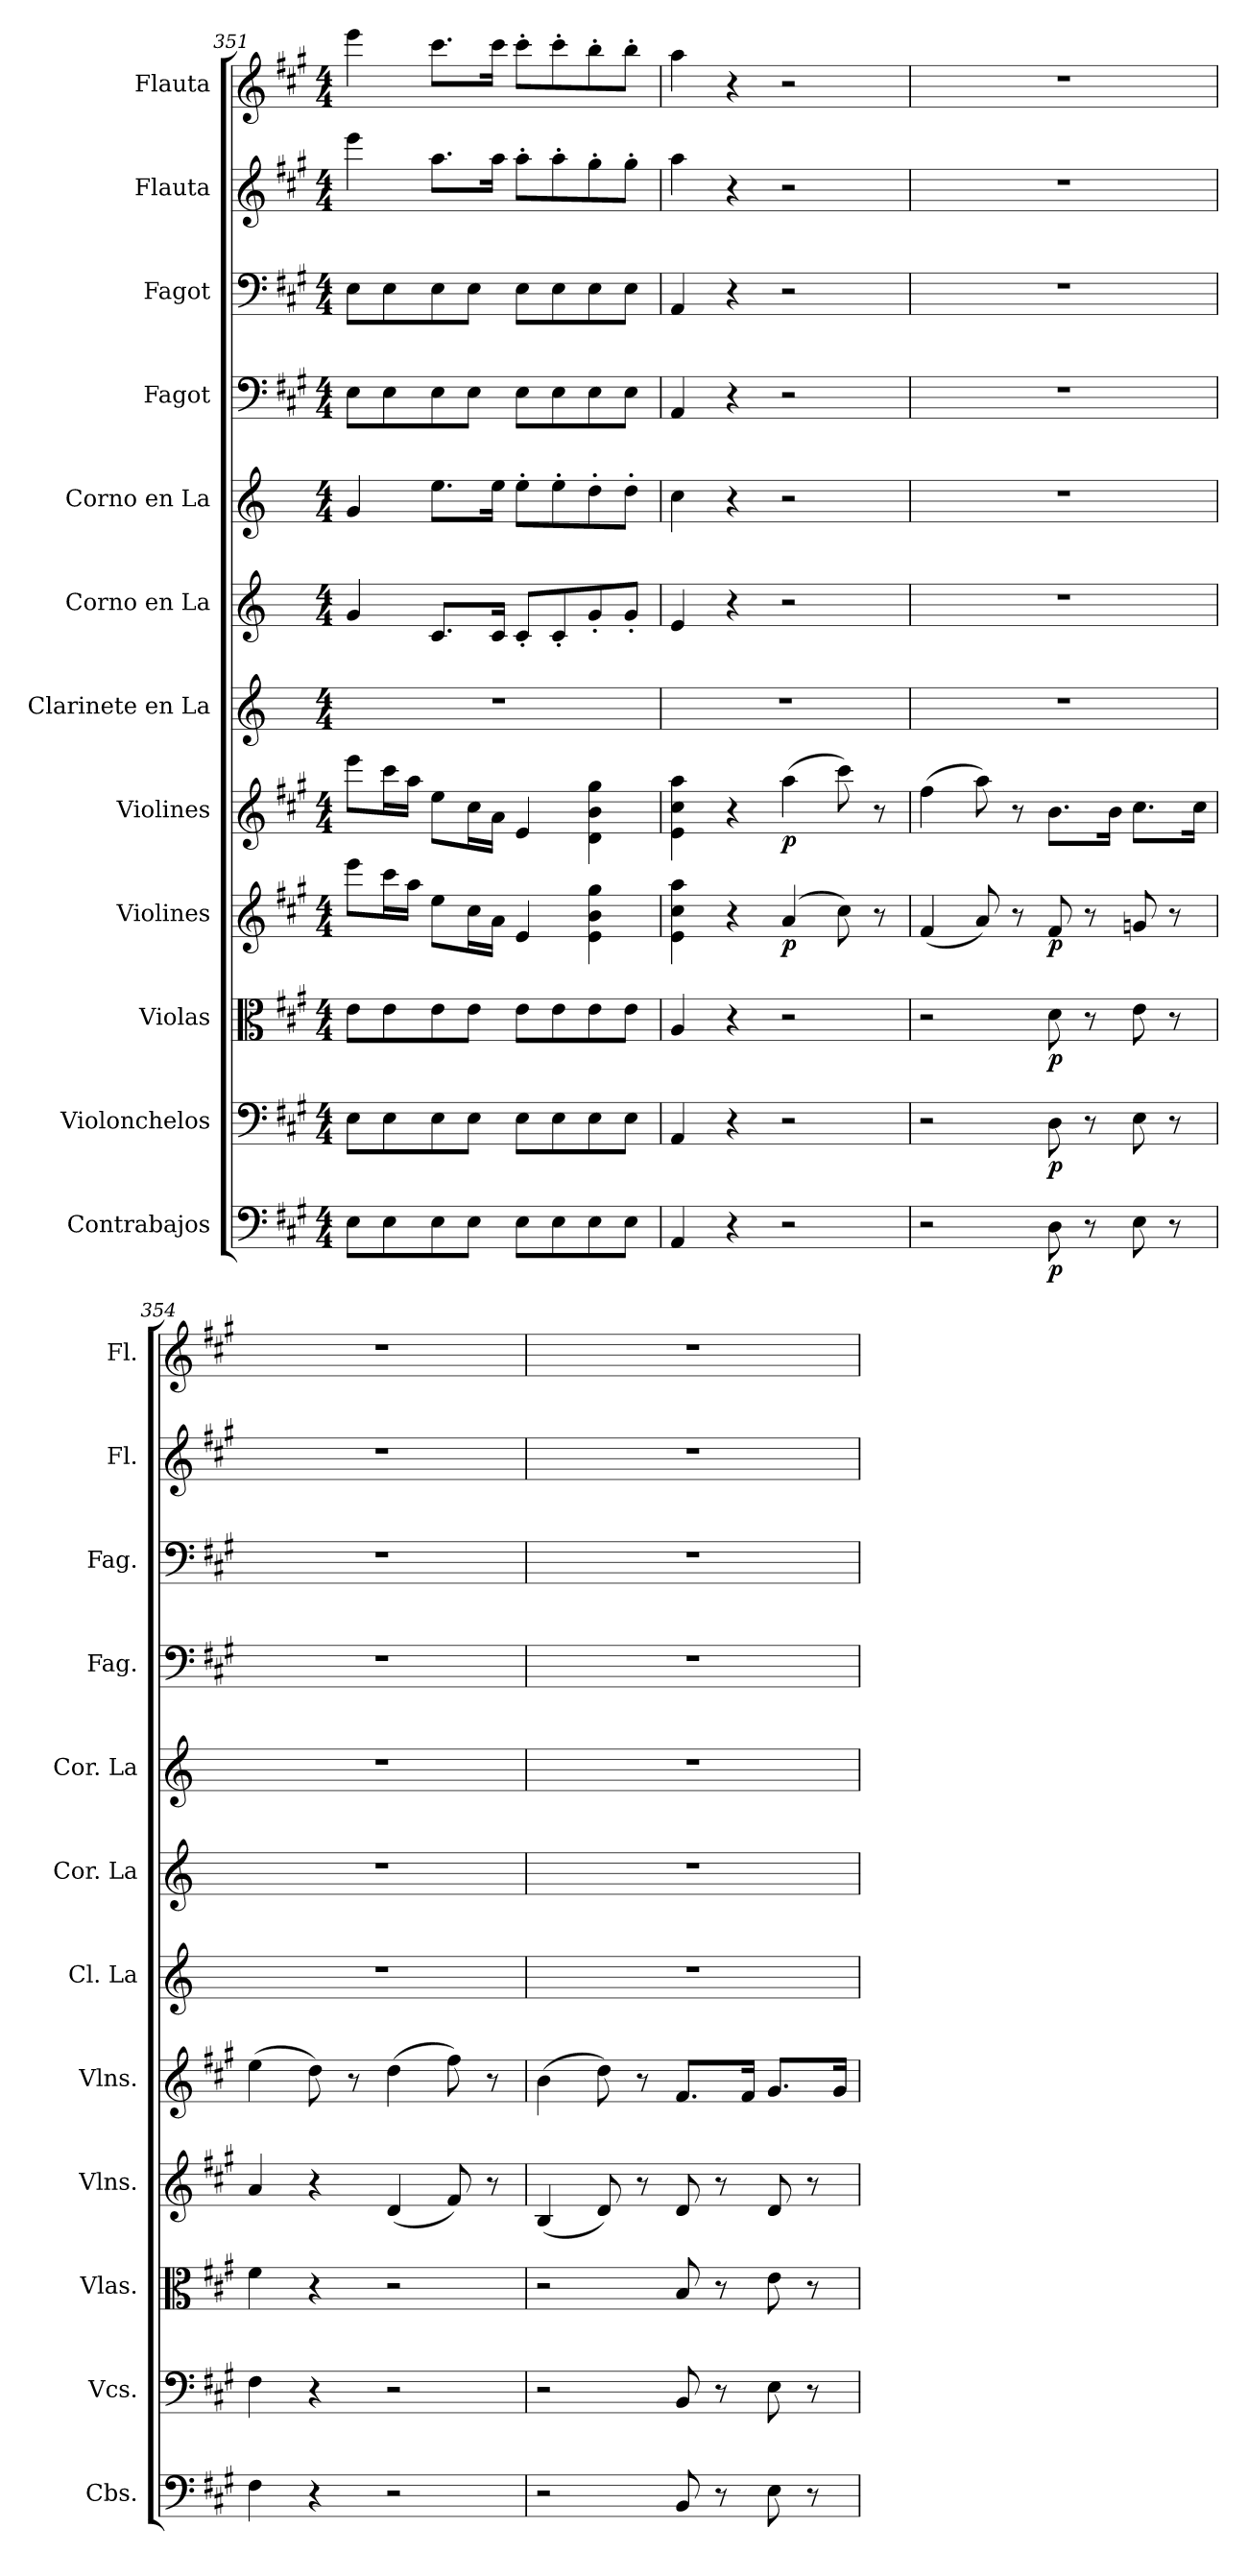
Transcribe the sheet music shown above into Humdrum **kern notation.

**kern	**dynam	**kern	**dynam	**kern	**dynam	**kern	**dynam	**kern	**dynam	**kern	**kern	**kern	**kern	**kern	**kern	**kern
*part12	*part12	*part11	*part11	*part10	*part10	*part9	*part9	*part8	*part8	*part7	*part6	*part5	*part4	*part3	*part2	*part1
*staff12	*staff12	*staff11	*staff11	*staff10	*staff10	*staff9	*staff9	*staff8	*staff8	*staff7	*staff6	*staff5	*staff4	*staff3	*staff2	*staff1
*I"Contrabajos	*	*I"Violonchelos	*	*I"Violas	*	*I"Violines	*	*I"Violines	*	*I"Clarinete en La	*I"Corno en La	*I"Corno en La	*I"Fagot	*I"Fagot	*I"Flauta	*I"Flauta
*I'Cbs.	*	*I'Vcs.	*	*I'Vlas.	*	*I'Vlns.	*	*I'Vlns.	*	*I'Cl. La	*I'Cor. La	*I'Cor. La	*I'Fag.	*I'Fag.	*I'Fl.	*I'Fl.
*clefF4	*	*clefF4	*	*clefC3	*	*clefG2	*	*clefG2	*	*clefG2	*clefG2	*clefG2	*clefF4	*clefF4	*clefG2	*clefG2
*ITrd7c12	*	*	*	*	*	*	*	*	*	*ITrd2c3	*ITrd2c3	*ITrd2c3	*	*	*	*
*k[f#c#g#]	*	*k[f#c#g#]	*	*k[f#c#g#]	*	*k[f#c#g#]	*	*k[f#c#g#]	*	*k[f#c#g#]	*k[f#c#g#]	*k[f#c#g#]	*k[f#c#g#]	*k[f#c#g#]	*k[f#c#g#]	*k[f#c#g#]
*M4/4	*	*M4/4	*	*M4/4	*	*M4/4	*	*M4/4	*	*M4/4	*M4/4	*M4/4	*M4/4	*M4/4	*M4/4	*M4/4
=351	=351	=351	=351	=351	=351	=351	=351	=351	=351	=351	=351	=351	=351	=351	=351	=351
8EE\L	.	8E\L	.	8e\L	.	8eee\L	.	8eee\L	.	1r	4e/	4e/	8E\L	8E\L	4eee\	4eee\
8EE\	.	8E\	.	8e\	.	16ccc#\L	.	16ccc#\L	.	.	.	.	8E\	8E\	.	.
.	.	.	.	.	.	16aa\JJ	.	16aa\JJ	.	.	.	.	.	.	.	.
8EE\	.	8E\	.	8e\	.	8ee\L	.	8ee\L	.	.	8.A/L	8.cc#\L	8E\	8E\	8.aa\L	8.ccc#\L
8EE\J	.	8E\J	.	8e\J	.	16cc#\L	.	16cc#\L	.	.	.	.	8E\J	8E\J	.	.
.	.	.	.	.	.	16a\JJ	.	16a\JJ	.	.	16A/Jk	16cc#\Jk	.	.	16aa\Jk	16ccc#\Jk
8EE\L	.	8E\L	.	8e\L	.	4e/	.	4e/	.	.	8A'/L	8cc#'\L	8E\L	8E\L	8aa'\L	8ccc#'\L
8EE\	.	8E\	.	8e\	.	.	.	.	.	.	8A'/	8cc#'\	8E\	8E\	8aa'\	8ccc#'\
8EE\	.	8E\	.	8e\	.	4e\ 4b\ 4gg#\	.	4d\ 4b\ 4gg#\	.	.	8e'/	8b'\	8E\	8E\	8gg#'\	8bb'\
8EE\J	.	8E\J	.	8e\J	.	.	.	.	.	.	8e'/J	8b'\J	8E\J	8E\J	8gg#'\J	8bb'\J
=352	=352	=352	=352	=352	=352	=352	=352	=352	=352	=352	=352	=352	=352	=352	=352	=352
4AAA/	.	4AA/	.	4A/	.	4e\ 4cc#\ 4aa\	.	4e\ 4cc#\ 4aa\	.	1r	4c#/	4a\	4AA/	4AA/	4aa\	4aa\
4r	.	4r	.	4r	.	4r	.	4r	.	.	4r	4r	4r	4r	4r	4r
!	!	!	!	!	!	!	!LO:DY:b	!	!LO:DY:b	!	!	!	!	!	!	!
2r	.	2r	.	2r	.	(>4a/	p	(>4aa\	p	.	2r	2r	2r	2r	2r	2r
.	.	.	.	.	.	8cc#\)	.	8ccc#\)	.	.	.	.	.	.	.	.
.	.	.	.	.	.	8r	.	8r	.	.	.	.	.	.	.	.
=353	=353	=353	=353	=353	=353	=353	=353	=353	=353	=353	=353	=353	=353	=353	=353	=353
2r	.	2r	.	2r	.	(<4f#/	.	(>4ff#\	.	1r	1r	1r	1r	1r	1r	1r
.	.	.	.	.	.	8a/)	.	8aa\)	.	.	.	.	.	.	.	.
.	.	.	.	.	.	8r	.	8r	.	.	.	.	.	.	.	.
!	!LO:DY:b	!	!LO:DY:b	!	!LO:DY:b	!	!LO:DY:b	!	!	!	!	!	!	!	!	!
8DD\	p	8D\	p	8d\	p	8f#/	p	8.b\L	.	.	.	.	.	.	.	.
8r	.	8r	.	8r	.	8r	.	.	.	.	.	.	.	.	.	.
.	.	.	.	.	.	.	.	16b\Jk	.	.	.	.	.	.	.	.
8EE\	.	8E\	.	8e\	.	8gn/	.	8.cc#\L	.	.	.	.	.	.	.	.
8r	.	8r	.	8r	.	8r	.	.	.	.	.	.	.	.	.	.
.	.	.	.	.	.	.	.	16cc#\Jk	.	.	.	.	.	.	.	.
=354	=354	=354	=354	=354	=354	=354	=354	=354	=354	=354	=354	=354	=354	=354	=354	=354
4FF#\	.	4F#\	.	4f#\	.	4a/	.	(>4ee\	.	1r	1r	1r	1r	1r	1r	1r
4r	.	4r	.	4r	.	4r	.	8dd\)	.	.	.	.	.	.	.	.
.	.	.	.	.	.	.	.	8r	.	.	.	.	.	.	.	.
2r	.	2r	.	2r	.	(<4d/	.	(>4dd\	.	.	.	.	.	.	.	.
.	.	.	.	.	.	8f#/)	.	8ff#\)	.	.	.	.	.	.	.	.
.	.	.	.	.	.	8r	.	8r	.	.	.	.	.	.	.	.
=355	=355	=355	=355	=355	=355	=355	=355	=355	=355	=355	=355	=355	=355	=355	=355	=355
2r	.	2r	.	2r	.	(<4B/	.	(>4b\	.	1r	1r	1r	1r	1r	1r	1r
.	.	.	.	.	.	8d/)	.	8dd\)	.	.	.	.	.	.	.	.
.	.	.	.	.	.	8r	.	8r	.	.	.	.	.	.	.	.
8BBB/	.	8BB/	.	8B/	.	8d/	.	8.f#/L	.	.	.	.	.	.	.	.
8r	.	8r	.	8r	.	8r	.	.	.	.	.	.	.	.	.	.
.	.	.	.	.	.	.	.	16f#/Jk	.	.	.	.	.	.	.	.
8EE\	.	8E\	.	8e\	.	8d/	.	8.g#/L	.	.	.	.	.	.	.	.
8r	.	8r	.	8r	.	8r	.	.	.	.	.	.	.	.	.	.
.	.	.	.	.	.	.	.	16g#/Jk	.	.	.	.	.	.	.	.
=	=	=	=	=	=	=	=	=	=	=	=	=	=	=	=	=
*-	*-	*-	*-	*-	*-	*-	*-	*-	*-	*-	*-	*-	*-	*-	*-	*-
